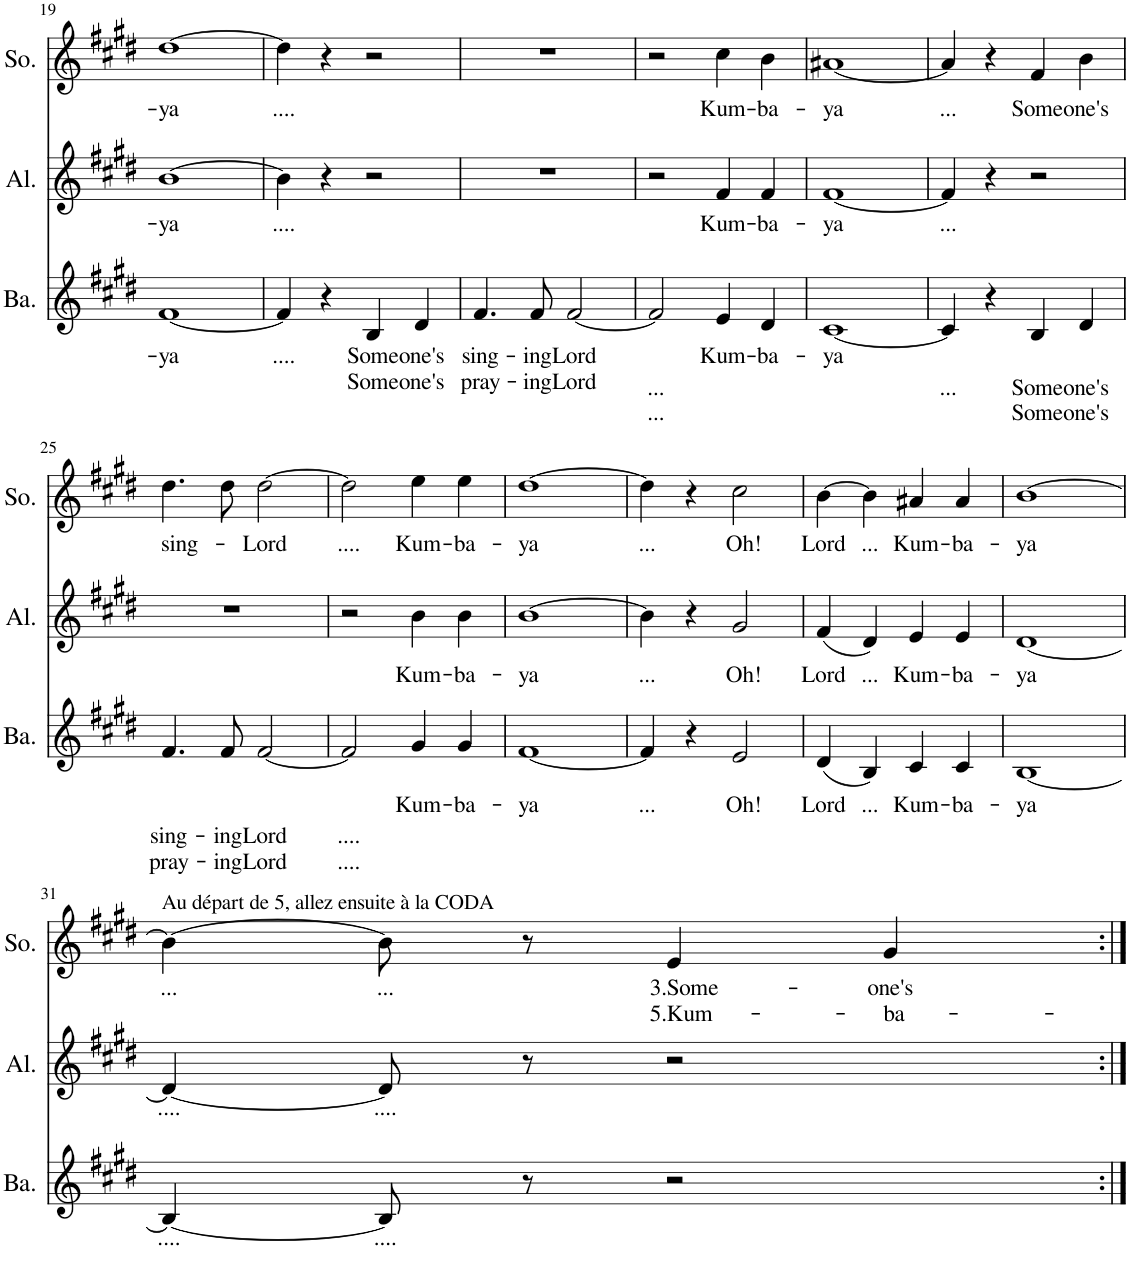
**kern	**text	**text	**kern	**text	**kern	**text	**text
*part3	*part3	*part3	*part2	*part2	*part1	*part1	*part1
*staff3	*staff3	*staff3	*staff2	*staff2	*staff1	*staff1	*staff1
*I"Basse	*	*	*I"Alto	*	*I"Soprano	*	*
*I'Ba.	*	*	*I'Al.	*	*I'So.	*	*
!!LO:PB:g=z
*clefG2	*	*	*clefG2	*	*clefG2	*	*
*k[f#c#g#d#]	*	*	*k[f#c#g#d#]	*	*k[f#c#g#d#]	*	*
*M4/4	*	*	*M4/4	*	*M4/4	*	*
=19	=19	=19	=19	=19	=19	=19	=19
!	!LO:LY:b	!	!	!LO:LY:b	!	!LO:LY:b	!
[1f#	-ya	.	[1b	-ya	[1dd#	-ya	.
=20	=20	=20	=20	=20	=20	=20	=20
!	!LO:LY:b	!	!	!LO:LY:b	!	!LO:LY:b	!
4f#/]	....	.	4b\]	....	4dd#\]	....	.
4r	.	.	4r	.	4r	.	.
!	!LO:LY:b	!LO:LY:b	!	!	!	!	!
4B/	Some-	Some-	2r	.	2r	.	.
!	!LO:LY:b	!LO:LY:b	!	!	!	!	!
4d#/	-one's	-one's	.	.	.	.	.
=21	=21	=21	=21	=21	=21	=21	=21
!	!LO:LY:b	!LO:LY:b	!	!	!	!	!
4.f#/	sing-	pray-	1r	.	1r	.	.
!	!LO:LY:b	!LO:LY:b	!	!	!	!	!
8f#/	-ing	-ing	.	.	.	.	.
!	!LO:LY:b	!LO:LY:b	!	!	!	!	!
[2f#/	Lord	Lord	.	.	.	.	.
=22	=22	=22	=22	=22	=22	=22	=22
!	!LO:LY:b	!LO:LY:b	!	!	!	!	!
2f#/]	...	...	2r	.	2r	.	.
!	!LO:LY:b	!	!	!LO:LY:b	!	!LO:LY:b	!
4e/	Kum-	.	4f#/	Kum-	4cc#\	Kum-	.
!	!LO:LY:b	!	!	!LO:LY:b	!	!LO:LY:b	!
4d#/	-ba-	.	4f#/	-ba-	4b\	-ba-	.
=23	=23	=23	=23	=23	=23	=23	=23
!	!LO:LY:b	!	!	!LO:LY:b	!	!LO:LY:b	!
[1c#	-ya	.	[1f#	-ya	[1a#X	-ya	.
=24	=24	=24	=24	=24	=24	=24	=24
!	!LO:LY:b	!	!	!LO:LY:b	!	!LO:LY:b	!
4c#/]	...	.	4f#/]	...	4a#/]	...	.
4r	.	.	4r	.	4r	.	.
!	!LO:LY:b	!LO:LY:b	!	!	!	!LO:LY:b	!
4B/	Some-	Some-	2r	.	4f#/	Some-	.
!	!LO:LY:b	!LO:LY:b	!	!	!	!LO:LY:b	!
4d#/	-one's	-one's	.	.	4b\	-one's	.
!!LO:LB:g=z
=25	=25	=25	=25	=25	=25	=25	=25
!	!LO:LY:b	!LO:LY:b	!	!	!	!LO:LY:b	!
4.f#/	sing-	pray-	1r	.	4.dd#\	sing-	.
!	!LO:LY:b	!LO:LY:b	!	!	!	!	!
8f#/	-ing	-ing	.	.	8dd#\	.	.
!	!LO:LY:b	!LO:LY:b	!	!	!	!LO:LY:b	!
[2f#/	Lord	Lord	.	.	[2dd#\	Lord	.
=26	=26	=26	=26	=26	=26	=26	=26
!	!LO:LY:b	!LO:LY:b	!	!	!	!LO:LY:b	!
2f#/]	....	....	2r	.	2dd#\]	....	.
!	!LO:LY:b	!	!	!LO:LY:b	!	!LO:LY:b	!
4g#/	Kum-	.	4b\	Kum-	4ee\	Kum-	.
!	!LO:LY:b	!	!	!LO:LY:b	!	!LO:LY:b	!
4g#/	-ba-	.	4b\	-ba-	4ee\	-ba-	.
=27	=27	=27	=27	=27	=27	=27	=27
!	!LO:LY:b	!	!	!LO:LY:b	!	!LO:LY:b	!
[1f#	-ya	.	[1b	-ya	[1dd#	-ya	.
=28	=28	=28	=28	=28	=28	=28	=28
!	!LO:LY:b	!	!	!LO:LY:b	!	!LO:LY:b	!
4f#/]	...	.	4b\]	...	4dd#\]	...	.
4r	.	.	4r	.	4r	.	.
!	!LO:LY:b	!	!	!LO:LY:b	!	!LO:LY:b	!
2e/	Oh!	.	2g#/	Oh!	2cc#\	Oh!	.
=29	=29	=29	=29	=29	=29	=29	=29
!	!LO:LY:b	!	!	!LO:LY:b	!	!LO:LY:b	!
(4d#/	Lord	.	(4f#/	Lord	[4b\	Lord	.
!	!LO:LY:b	!	!	!LO:LY:b	!	!LO:LY:b	!
4B/)	...	.	4d#/)	...	4b\]	...	.
!	!LO:LY:b	!	!	!LO:LY:b	!	!LO:LY:b	!
4c#/	Kum-	.	4e/	Kum-	4a#X/	Kum-	.
!	!LO:LY:b	!	!	!LO:LY:b	!	!LO:LY:b	!
4c#/	-ba-	.	4e/	-ba-	4a#/	-ba-	.
=30	=30	=30	=30	=30	=30	=30	=30
!	!LO:LY:b	!	!	!LO:LY:b	!	!LO:LY:b	!
[1B	-ya	.	[1d#	-ya	[1b	-ya	.
!!LO:LB:g=z
=31	=31	=31	=31	=31	=31	=31	=31
!	!	!	!	!	!LO:TX:a:t=Au départ de 5, allez ensuite à la CODA	!	!
!	!LO:LY:b	!	!	!LO:LY:b	!	!LO:LY:b	!
4B/_	....	.	4d#/_	....	4b\_	...	.
!	!LO:LY:b	!	!	!LO:LY:b	!	!LO:LY:b	!
8B/]	....	.	8d#/]	....	8b\]	...	.
8r	.	.	8r	.	8r	.	.
!	!	!	!	!	!	!LO:LY:b	!LO:LY:b
2r	.	.	2r	.	4e/	3.Some-	5.Kum-
!	!	!	!	!	!	!LO:LY:b	!LO:LY:b
.	.	.	.	.	4g#/	-one's	-ba-
=:|!	=:|!	=:|!	=:|!	=:|!	=:|!	=:|!	=:|!
*-	*-	*-	*-	*-	*-	*-	*-
